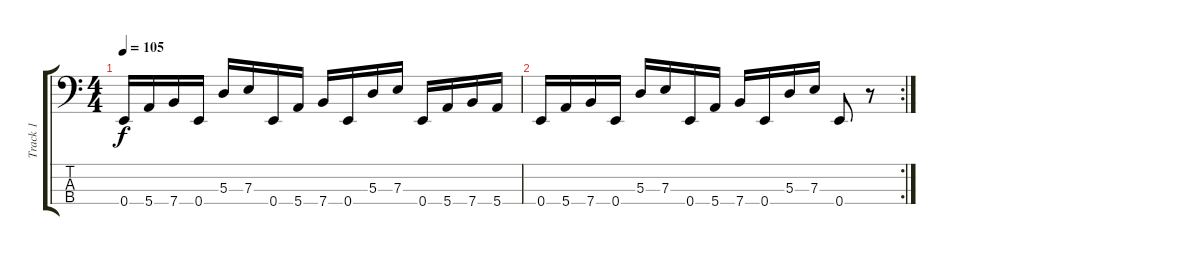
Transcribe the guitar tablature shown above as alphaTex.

\track ("Track 1" "Track 1") {instrument slapbass1}
\staff {score tabs}
\tuning (G2 D2 A1 E1) {hide}
\ts (4 4)
\tempo 105
\clef f4
\ks c
0.4.16{dy f instrument electricbassfinger} 5.4.16 7.4.16 0.4.16 5.3.16 7.3.16 0.4.16 5.4.16 7.4.16 0.4.16 5.3.16 7.3.16 0.4.16 5.4.16 7.4.16 5.4.16 |
\rc 2
0.4.16 5.4.16 7.4.16 0.4.16 5.3.16 7.3.16 0.4.16 5.4.16 7.4.16 0.4.16 5.3.16 7.3.16 0.4.8 r.8
